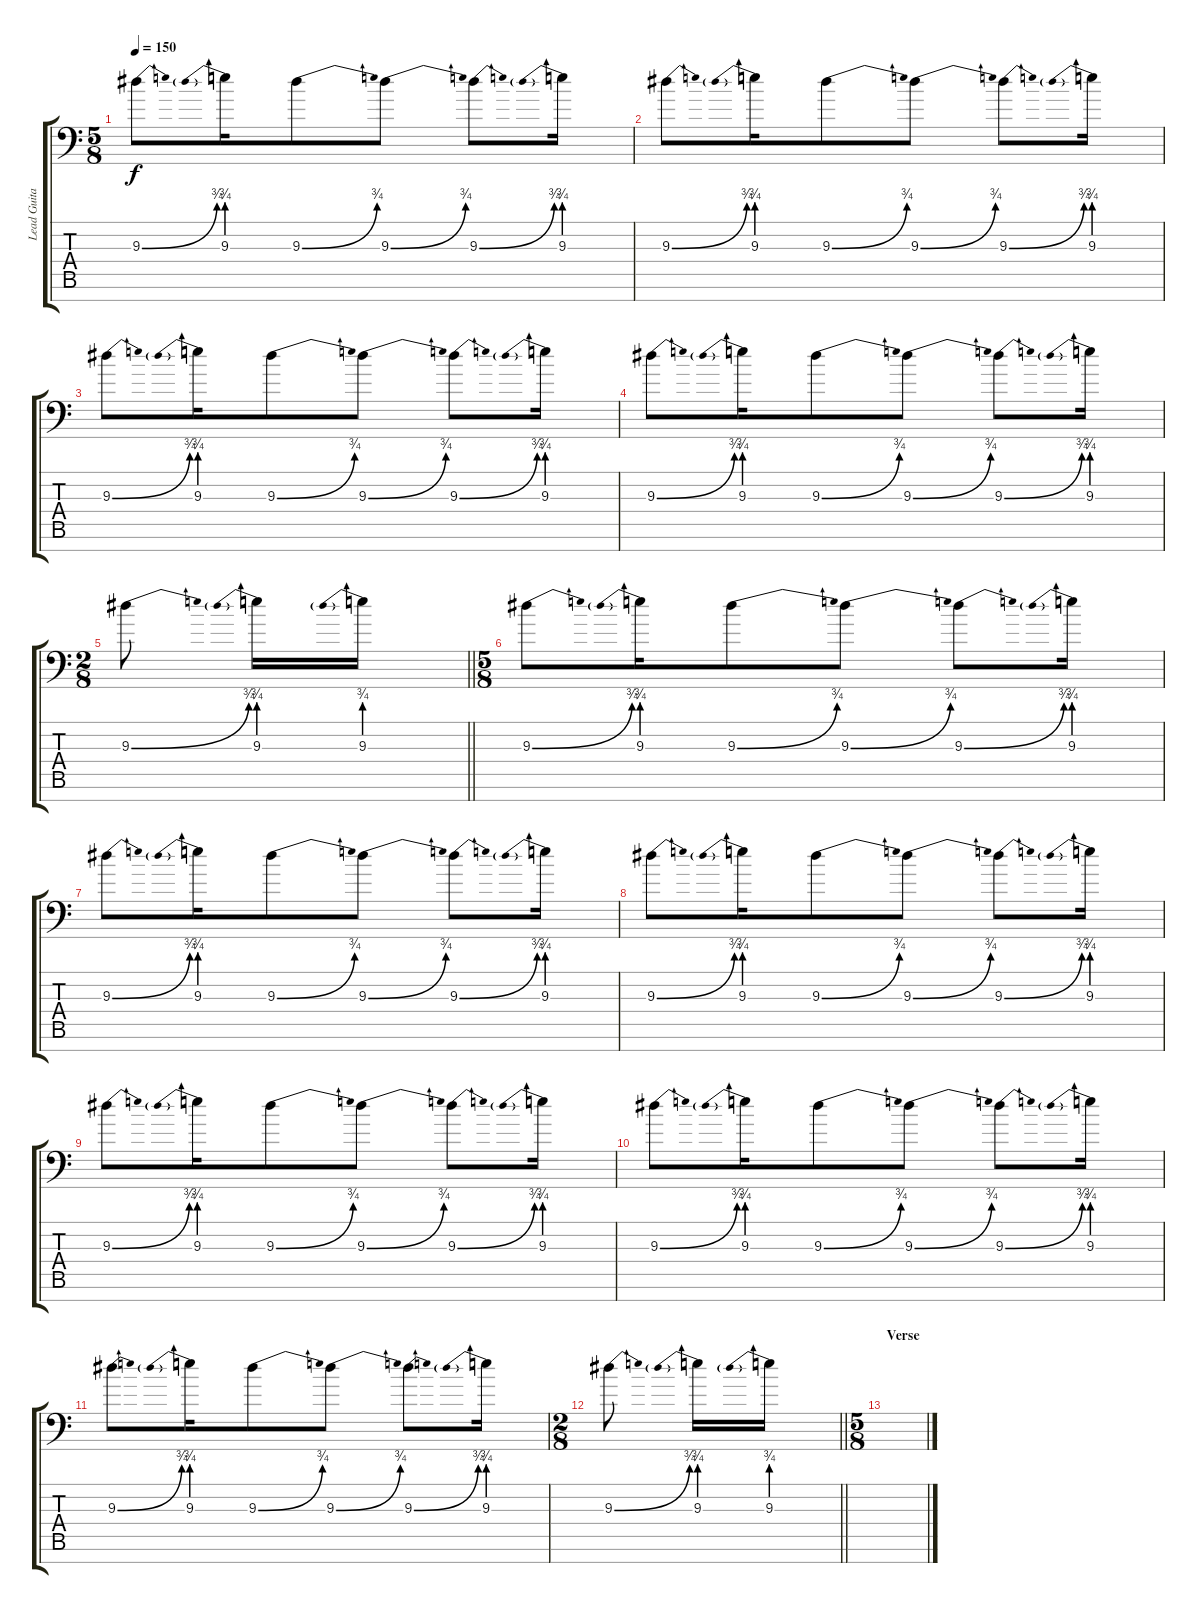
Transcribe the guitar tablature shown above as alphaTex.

\track ("Lead Guitar" "Lead Guita") {instrument overdrivenguitar}
\staff {score tabs}
\tuning (Eb4 Bb3 Gb3 Db3 Ab2 Eb2 Bb1) {hide}
\ts (5 8)
\tempo 150
\clef f4
\ks c
9.3{be (bend 0 0 60 3)}.8{dy f} 9.3{be (prebend 0 3 60 3)}.16 9.3{be (bend 0 0 60 3)}.8 9.3{be (bend 0 0 60 3)}.8 9.3{be (bend 0 0 60 3)}.8 9.3{be (prebend 0 3 60 3)}.16 |
9.3{be (bend 0 0 60 3)}.8 9.3{be (prebend 0 3 60 3)}.16 9.3{be (bend 0 0 60 3)}.8 9.3{be (bend 0 0 60 3)}.8 9.3{be (bend 0 0 60 3)}.8 9.3{be (prebend 0 3 60 3)}.16 |
9.3{be (bend 0 0 60 3)}.8 9.3{be (prebend 0 3 60 3)}.16 9.3{be (bend 0 0 60 3)}.8 9.3{be (bend 0 0 60 3)}.8 9.3{be (bend 0 0 60 3)}.8 9.3{be (prebend 0 3 60 3)}.16 |
9.3{be (bend 0 0 60 3)}.8 9.3{be (prebend 0 3 60 3)}.16 9.3{be (bend 0 0 60 3)}.8 9.3{be (bend 0 0 60 3)}.8 9.3{be (bend 0 0 60 3)}.8 9.3{be (prebend 0 3 60 3)}.16 |
\ts (2 8)
\barLineRight lightlight
9.3{be (bend 0 0 60 3)}.8 9.3{be (prebend 0 3 60 3)}.16 9.3{be (prebend 0 3 60 3)}.16 |
\ts (5 8)
9.3{be (bend 0 0 60 3)}.8 9.3{be (prebend 0 3 60 3)}.16 9.3{be (bend 0 0 60 3)}.8 9.3{be (bend 0 0 60 3)}.8 9.3{be (bend 0 0 60 3)}.8 9.3{be (prebend 0 3 60 3)}.16 |
9.3{be (bend 0 0 60 3)}.8 9.3{be (prebend 0 3 60 3)}.16 9.3{be (bend 0 0 60 3)}.8 9.3{be (bend 0 0 60 3)}.8 9.3{be (bend 0 0 60 3)}.8 9.3{be (prebend 0 3 60 3)}.16 |
9.3{be (bend 0 0 60 3)}.8 9.3{be (prebend 0 3 60 3)}.16 9.3{be (bend 0 0 60 3)}.8 9.3{be (bend 0 0 60 3)}.8 9.3{be (bend 0 0 60 3)}.8 9.3{be (prebend 0 3 60 3)}.16 |
9.3{be (bend 0 0 60 3)}.8 9.3{be (prebend 0 3 60 3)}.16 9.3{be (bend 0 0 60 3)}.8 9.3{be (bend 0 0 60 3)}.8 9.3{be (bend 0 0 60 3)}.8 9.3{be (prebend 0 3 60 3)}.16 |
9.3{be (bend 0 0 60 3)}.8 9.3{be (prebend 0 3 60 3)}.16 9.3{be (bend 0 0 60 3)}.8 9.3{be (bend 0 0 60 3)}.8 9.3{be (bend 0 0 60 3)}.8 9.3{be (prebend 0 3 60 3)}.16 |
9.3{be (bend 0 0 60 3)}.8 9.3{be (prebend 0 3 60 3)}.16 9.3{be (bend 0 0 60 3)}.8 9.3{be (bend 0 0 60 3)}.8 9.3{be (bend 0 0 60 3)}.8 9.3{be (prebend 0 3 60 3)}.16 |
\ts (2 8)
\barLineRight lightlight
9.3{be (bend 0 0 60 3)}.8 9.3{be (prebend 0 3 60 3)}.16 9.3{be (prebend 0 3 60 3)}.16 |
\ts (5 8)
\section ("" "Verse")
